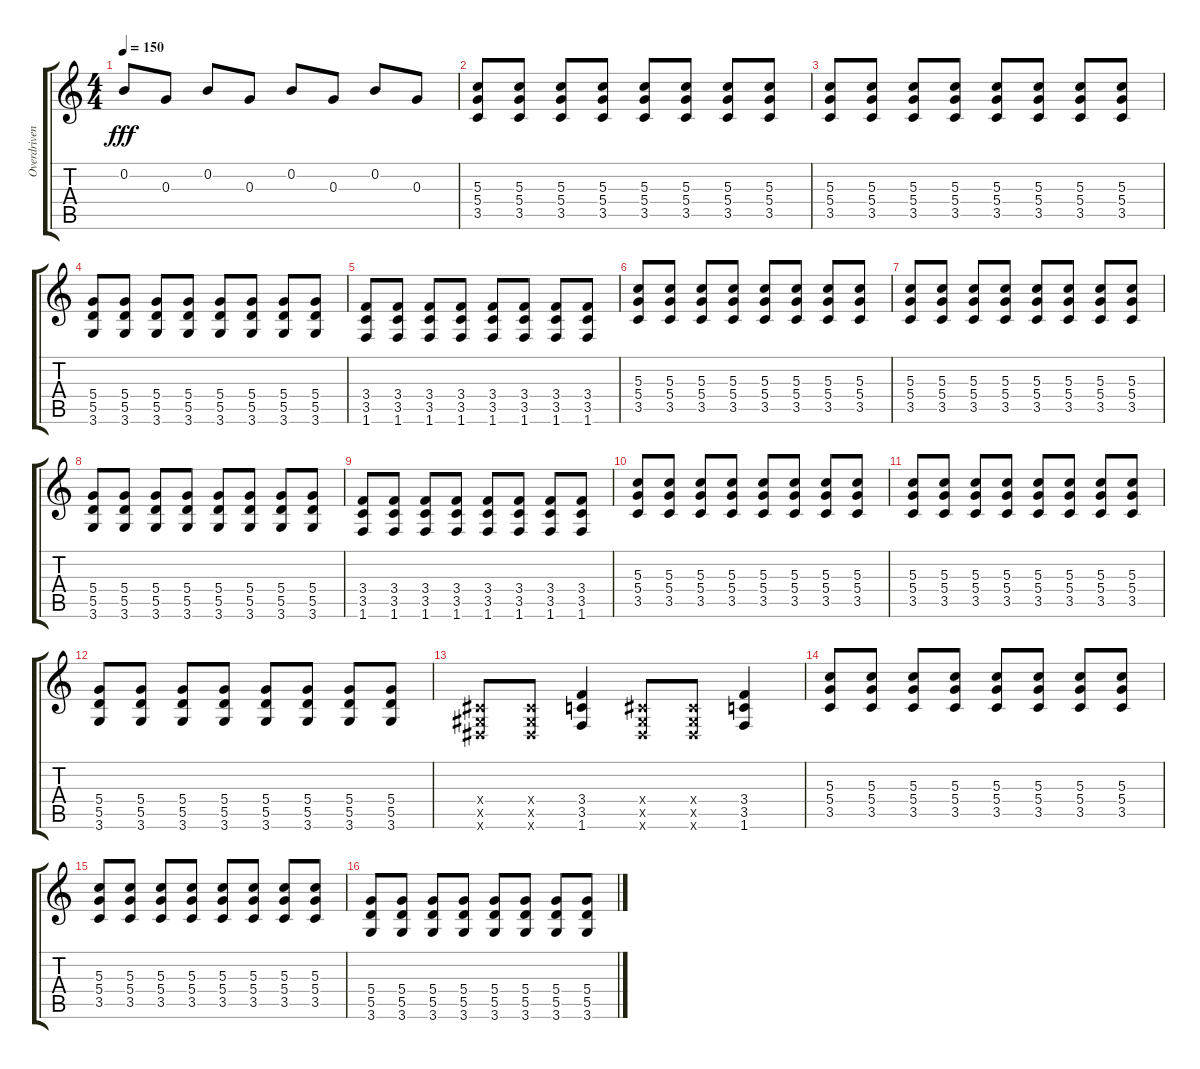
\track ("Overdriven Guitar 1" "Overdriven") {instrument overdrivenguitar}
\staff {score tabs}
\tuning (E4 B3 G3 D3 A2 E2) {hide}
\ts (4 4)
\tempo 150
\clef g2
\ks c
0.2.8{dy fff} 0.3.8 0.2.8 0.3.8 0.2.8 0.3.8 0.2.8 0.3.8 |
(5.3 5.4 3.5).8{instrument overdrivenguitar} (5.3 5.4 3.5).8 (5.3 5.4 3.5).8 (5.3 5.4 3.5).8 (5.3 5.4 3.5).8 (5.3 5.4 3.5).8 (5.3 5.4 3.5).8 (5.3 5.4 3.5).8 |
(5.3 5.4 3.5).8 (5.3 5.4 3.5).8 (5.3 5.4 3.5).8 (5.3 5.4 3.5).8 (5.3 5.4 3.5).8 (5.3 5.4 3.5).8 (5.3 5.4 3.5).8 (5.3 5.4 3.5).8 |
(5.4 5.5 3.6).8 (5.4 5.5 3.6).8 (5.4 5.5 3.6).8 (5.4 5.5 3.6).8 (5.4 5.5 3.6).8 (5.4 5.5 3.6).8 (5.4 5.5 3.6).8 (5.4 5.5 3.6).8 |
(3.4 3.5 1.6).8 (3.4 3.5 1.6).8 (3.4 3.5 1.6).8 (3.4 3.5 1.6).8 (3.4 3.5 1.6).8 (3.4 3.5 1.6).8 (3.4 3.5 1.6).8 (3.4 3.5 1.6).8 |
(5.3 5.4 3.5).8 (5.3 5.4 3.5).8 (5.3 5.4 3.5).8 (5.3 5.4 3.5).8 (5.3 5.4 3.5).8 (5.3 5.4 3.5).8 (5.3 5.4 3.5).8 (5.3 5.4 3.5).8 |
(5.3 5.4 3.5).8 (5.3 5.4 3.5).8 (5.3 5.4 3.5).8 (5.3 5.4 3.5).8 (5.3 5.4 3.5).8 (5.3 5.4 3.5).8 (5.3 5.4 3.5).8 (5.3 5.4 3.5).8 |
(5.4 5.5 3.6).8 (5.4 5.5 3.6).8 (5.4 5.5 3.6).8 (5.4 5.5 3.6).8 (5.4 5.5 3.6).8 (5.4 5.5 3.6).8 (5.4 5.5 3.6).8 (5.4 5.5 3.6).8 |
(3.4 3.5 1.6).8 (3.4 3.5 1.6).8 (3.4 3.5 1.6).8 (3.4 3.5 1.6).8 (3.4 3.5 1.6).8 (3.4 3.5 1.6).8 (3.4 3.5 1.6).8 (3.4 3.5 1.6).8 |
(5.3 5.4 3.5).8 (5.3 5.4 3.5).8 (5.3 5.4 3.5).8 (5.3 5.4 3.5).8 (5.3 5.4 3.5).8 (5.3 5.4 3.5).8 (5.3 5.4 3.5).8 (5.3 5.4 3.5).8 |
(5.3 5.4 3.5).8 (5.3 5.4 3.5).8 (5.3 5.4 3.5).8 (5.3 5.4 3.5).8 (5.3 5.4 3.5).8 (5.3 5.4 3.5).8 (5.3 5.4 3.5).8 (5.3 5.4 3.5).8 |
(5.4 5.5 3.6).8 (5.4 5.5 3.6).8 (5.4 5.5 3.6).8 (5.4 5.5 3.6).8 (5.4 5.5 3.6).8 (5.4 5.5 3.6).8 (5.4 5.5 3.6).8 (5.4 5.5 3.6).8 |
(-1.4{x} -1.5{x} -1.6{x}).8 (-1.4{x} -1.5{x} -1.6{x}).8 (3.4 3.5 1.6).4 (-1.4{x} -1.5{x} -1.6{x}).8 (-1.4{x} -1.5{x} -1.6{x}).8 (3.4 3.5 1.6).4 |
(5.3 5.4 3.5).8 (5.3 5.4 3.5).8 (5.3 5.4 3.5).8 (5.3 5.4 3.5).8 (5.3 5.4 3.5).8 (5.3 5.4 3.5).8 (5.3 5.4 3.5).8 (5.3 5.4 3.5).8 |
(5.3 5.4 3.5).8 (5.3 5.4 3.5).8 (5.3 5.4 3.5).8 (5.3 5.4 3.5).8 (5.3 5.4 3.5).8 (5.3 5.4 3.5).8 (5.3 5.4 3.5).8 (5.3 5.4 3.5).8 |
(5.4 5.5 3.6).8 (5.4 5.5 3.6).8 (5.4 5.5 3.6).8 (5.4 5.5 3.6).8 (5.4 5.5 3.6).8 (5.4 5.5 3.6).8 (5.4 5.5 3.6).8 (5.4 5.5 3.6).8
